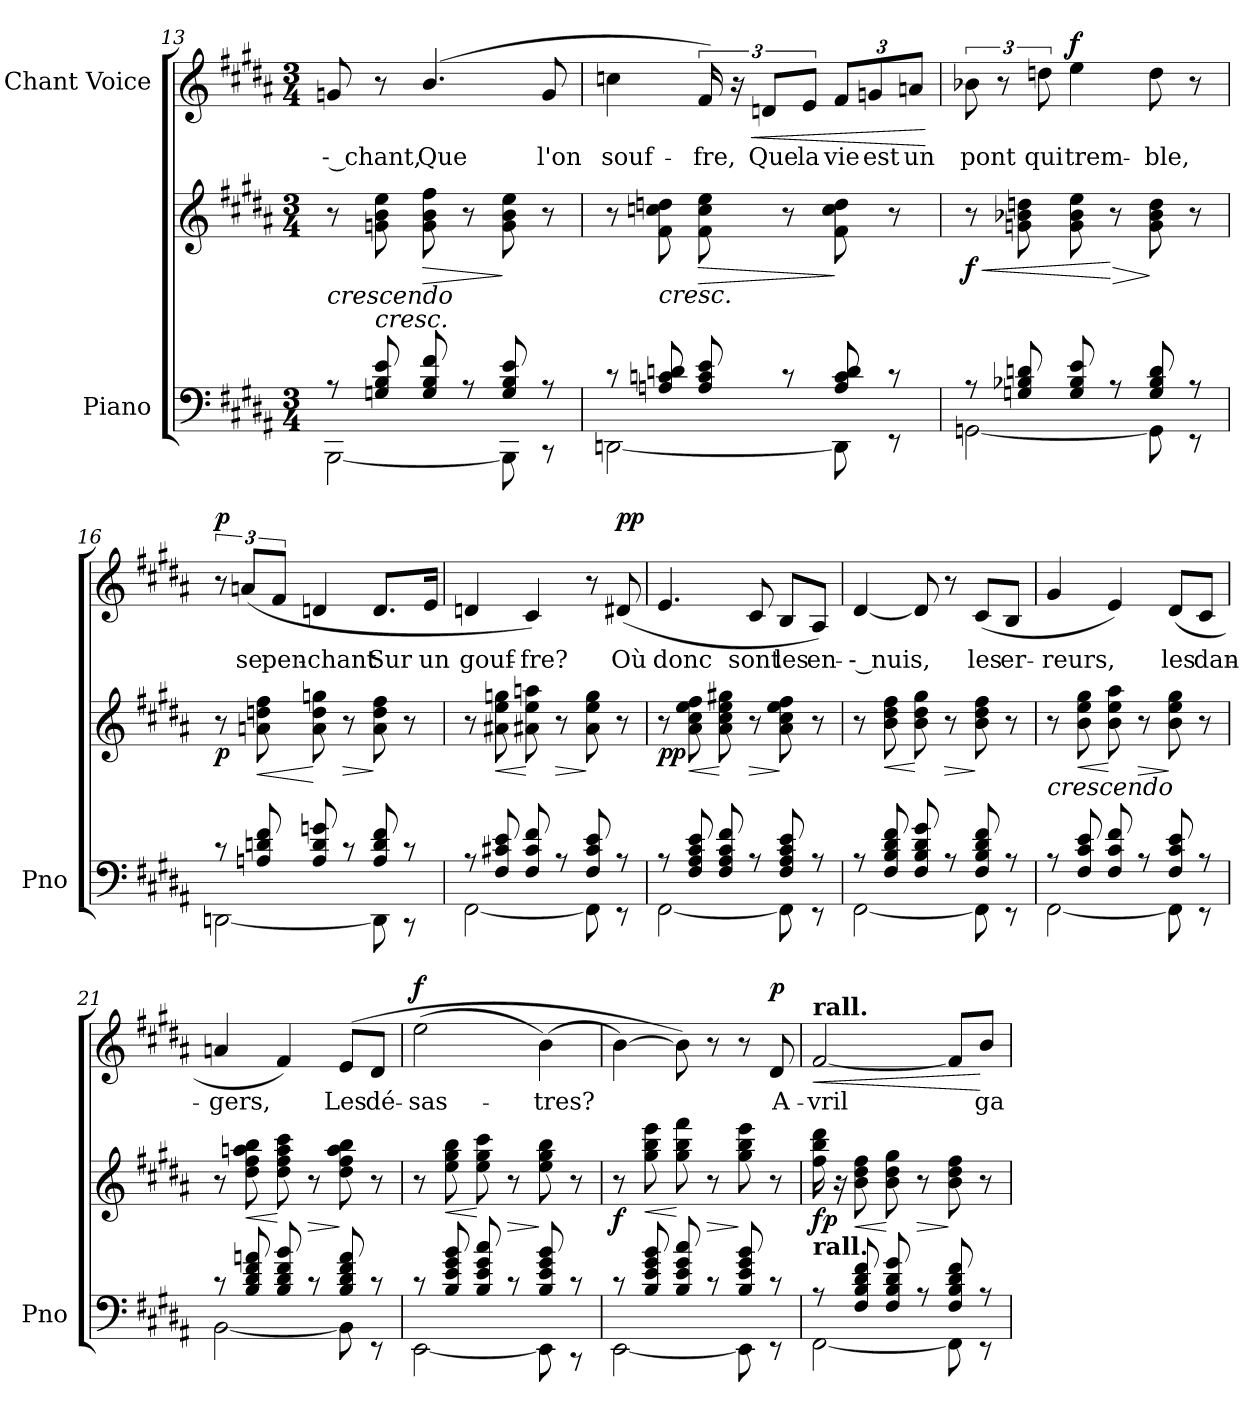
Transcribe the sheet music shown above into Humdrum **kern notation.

**kern	**kern	**dynam	**kern	**text	**dynam
*part2	*part2	*part2	*part1	*part1	*part1
*staff3	*staff2	*staff2/3	*staff1	*staff1	*staff1
*I"Piano	*	*	*I"Chant Voice	*	*
*I'Pno	*	*	*	*	*
*clefF4	*clefG2	*	*clefG2	*	*
*k[f#c#g#d#a#]	*k[f#c#g#d#a#]	*	*k[f#c#g#d#a#]	*	*
*M3/4	*M3/4	*	*M3/4	*	*
=13	=13	=13	=13	=13	=13
*^	*	*	*	*	*
!	!	!LO:TX:b:i:t=crescendo	!	!	!	!
8r	[2BBB\	8r	.	8gn/	-- chant,	.
!	!	!	!LO:HP:b	!	!	!LO:DY:a
!	!	!	!	!	!	!LO:DY:n=1:a
8Gn/ 8B/ 8e/	.	8gn\ 8b\ 8ee\	<	8r	.	other-dynamics f
!	!	!	!LO:HP:b	!	!	!
8G/ 8B/ 8f#/	.	8g\ 8b\ 8ff#\	>	(>4.b/	Que	.
8r	.	8r	[	.	.	.
8G/ 8B/ 8e/	8BBB\]	8g\ 8b\ 8ee\	]	.	.	.
8r	8r	8r	.	8g/	l'on	.
=14	=14	=14	=14	=14	=14	=14
8r	[2DDn\	8r	.	4ccn\	souf-	.
!	!	!	!LO:HP:b	!	!	!
8An/ 8cn/ 8dn/	.	8f#\ 8ccn\ 8ddn\	<	.	.	.
!	!	!	!LO:HP:b	!	!	!
8A/ 8c/ 8e/	.	8f#\ 8cc\ 8ee\	>	24f#/)	-fre,	.
.	.	.	.	24r	.	.
!	!	!	!	!	!	!LO:HP:b
.	.	.	.	12dn/L	Que	<
8r	.	8r	[	.	.	.
.	.	.	.	12e/J	la	.
8A/ 8c/ 8d/	8DD\]	8f#\ 8cc\ 8dd\	]	12f#/L	vie	.
.	.	.	.	12gn/	est	.
8r	8r	8r	.	.	.	.
.	.	.	.	12an/J	un	.
*v	*v	*	*	*	*	*
.	.	.	.	.	[
=15	=15	=15	=15	=15	=15
*^	*	*	*	*	*
!	!	!	!LO:HP:b	!	!	!
!	!	!	!LO:DY:n=1:b	!	!	!
8r	[2GGn\	8r	< f	12b-X\	pont	.
.	.	.	.	12r	.	.
8Gn/ 8B-X/ 8dn/	.	8gn\ 8b-X\ 8ddn\	.	.	.	.
.	.	.	.	12ddn\	qui	.
!	!	!	!	!	!	!LO:DY:a
8G/ 8B-/ 8e/	.	8g\ 8b-\ 8ee\	.	4ee\	trem-	f
!	!	!	!LO:HP:n=1:b	!	!	!
8r	.	8r	[ >	.	.	.
8G/ 8B-/ 8d/	8GG\]	8g\ 8b-\ 8dd\	]	8dd\	-ble,	.
8r	8r	8r	.	8r	.	.
=16	=16	=16	=16	=16	=16	=16
!	!	!	!LO:DY:b	!	!	!LO:DY:a
8r	[2DDn\	8r	p	12r	.	p
.	.	.	.	(12an/L	se	.
!	!	!	!LO:HP:b	!	!	!
8An/ 8dn/ 8f#/	.	8an\ 8ddn\ 8ff#\	<	.	.	.
.	.	.	.	12f#/J	pen-	.
8A/ 8d/ 8gn/	.	8a\ 8dd\ 8ggn\	[	4dn/	-chant	.
!	!	!	!LO:HP:b	!	!	!
8r	.	8r	>	.	.	.
8A/ 8d/ 8f#/	8DD\]	8a\ 8dd\ 8ff#\	]	8.d/L	Sur	.
8r	8r	8r	.	.	.	.
.	.	.	.	16e/Jk	un	.
=17	=17	=17	=17	=17	=17	=17
8r	[2FF#\	8r	.	4dn/	gouf-	.
!	!	!	!LO:HP:b	!	!	!
8F#/ 8c#X/ 8e/	.	8a#X\ 8ee\ 8ggn\	<	.	.	.
8F#/ 8c#/ 8f#/	.	8a#X\ 8ee\ 8aan\	[	4c#/)	-fre?	.
!	!	!	!LO:HP:b	!	!	!
8r	.	8r	>	.	.	.
8F#/ 8c#/ 8e/	8FF#\]	8a#\ 8ee\ 8gg\	]	8r	.	.
!	!	!	!	!	!	!LO:DY:a
8r	8r	8r	.	(>8d#X/	Où	pp
=18	=18	=18	=18	=18	=18	=18
!	!	!	!LO:DY:b	!	!	!
8r	[2FF#\	8r	pp	4.e/	donc	.
!	!	!	!LO:HP:b	!	!	!
8F#/ 8A#/ 8c#/ 8e/	.	8a#\ 8cc#\ 8ee\ 8ff#\	<	.	.	.
8F#/ 8A#/ 8c#/ 8f#/	.	8a#\ 8cc#\ 8ee\ 8gg#X\	[	.	.	.
!	!	!	!LO:HP:b	!	!	!
8r	.	8r	>	8c#/	sont	.
8F#/ 8A#/ 8c#/ 8e/	8FF#\]	8a#\ 8cc#\ 8ee\ 8ff#\	]	8B/L	les	.
8r	8r	8r	.	8A#/J)	en-	.
=19	=19	=19	=19	=19	=19	=19
8r	[2FF#\	8r	.	[4d#/	-- nuis,	.
!	!	!	!LO:HP:b	!	!	!
8F#/ 8B/ 8d#/ 8f#/	.	8b\ 8dd#\ 8ff#\	<	.	.	.
8F#/ 8B/ 8d#/ 8g#/	.	8b\ 8dd#\ 8gg#\	[	8d#/]	.	.
!	!	!	!LO:HP:b	!	!	!
8r	.	8r	>	8r	.	.
!	!	!	!	!	!	!LO:DY:a
!	!	!	!	!	!	!LO:DY:n=1:a
8F#/ 8B/ 8d#/ 8f#/	8FF#\]	8b\ 8dd#\ 8ff#\	]	(>8c#/L	les	other-dynamics f
8r	8r	8r	.	8B/J	er-	.
=20	=20	=20	=20	=20	=20	=20
!	!	!LO:TX:b:i:t=crescendo	!	!	!	!
8r	[2FF#\	8r	.	4g#/	-reurs,	.
!	!	!	!LO:HP:b	!	!	!
8F#/ 8c#/ 8e/	.	8b\ 8ee\ 8gg#\	<	.	.	.
8F#/ 8c#/ 8f#/	.	8b\ 8ee\ 8aa#\	[	4e/)	.	.
!	!	!	!LO:HP:b	!	!	!
8r	.	8r	>	.	.	.
!	!	!	!	!	!	!LO:DY:a
!	!	!	!	!	!	!LO:DY:n=1:a
8F#/ 8c#/ 8e/	8FF#\]	8b\ 8ee\ 8gg#\	]	(>8d#/L	les	other-dynamics f
8r	8r	8r	.	8c#/J	dan-	.
=21	=21	=21	=21	=21	=21	=21
8r	[2BB\	8r	.	4an/	-gers,	.
!	!	!	!LO:HP:b	!	!	!
8B/ 8d#/ 8f#/ 8an/	.	8dd#\ 8ff#\ 8aan\ 8bb\	<	.	.	.
8B/ 8d#/ 8f#/ 8b/	.	8dd#\ 8ff#\ 8aa\ 8ccc#\	[	4f#/)	.	.
!	!	!	!LO:HP:b	!	!	!
8r	.	8r	>	.	.	.
8B/ 8d#/ 8f#/ 8a/	8BB\]	8dd#\ 8ff#\ 8aa\ 8bb\	]	(8e/L	Les	.
8r	8r	8r	.	8d#/J	dé-	.
=22	=22	=22	=22	=22	=22	=22
!	!	!	!	!	!	!LO:DY:a
8r	[2EE\	8r	.	(2ee\	-sas-	f
!	!	!	!LO:HP:b	!	!	!
8B/ 8e/ 8g#/ 8b/	.	8ee\ 8gg#\ 8bb\	<	.	.	.
8B/ 8e/ 8g#/ 8cc#/	.	8ee\ 8gg#\ 8ccc#\	[	.	.	.
!	!	!	!LO:HP:b	!	!	!
8r	.	8r	>	.	.	.
8B/ 8e/ 8g#/ 8b/	8EE\]	8ee\ 8gg#\ 8bb\	]	(4b\)	-tres?	.
8r	8r	8r	.	.	.	.
=23	=23	=23	=23	=23	=23	=23
!	!	!	!LO:DY:b	!	!	!
8r	[2EE\	8r	f	[4b\)	.	.
!	!	!	!LO:HP:b	!	!	!
8B/ 8e/ 8g#/ 8b/	.	8gg#\ 8bb\ 8eee\	<	.	.	.
8B/ 8e/ 8g#/ 8cc#/	.	8gg#\ 8bb\ 8fff#\	[	8b\])	.	.
!	!	!	!LO:HP:b	!	!	!
8r	.	8r	>	8r	.	.
8B/ 8e/ 8g#/ 8b/	8EE\]	8gg#\ 8bb\ 8eee\	]	8r	.	.
!	!	!	!	!	!	!LO:DY:a
8r	8r	8r	.	8d#/	A-	p
=24	=24	=24	=24	=24	=24	=24
!	!	!	!	!LO:TX:a:B:t=rall.	!	!
!	!	!LO:TX:b:B:t=rall.	!	!	!	!
!	!	!	!LO:DY:b	!	!	!LO:HP:b
8r	[2FF#\	16ff#\ 16bb\ 16ddd#\	fp	[2f#/	-vril	<
.	.	16r	.	.	.	.
!	!	!	!LO:HP:b	!	!	!
8F#/ 8B/ 8d#/ 8f#/	.	8b\ 8dd#\ 8ff#\	<	.	.	.
8F#/ 8B/ 8d#/ 8g#/	.	8b\ 8dd#\ 8gg#\	[	.	.	.
!	!	!	!LO:HP:b	!	!	!
8r	.	8r	>	.	.	.
8F#/ 8B/ 8d#/ 8f#/	8FF#\]	8b\ 8dd#\ 8ff#\	]	8f#/L]	.	.
8r	8r	8r	.	8b/J	ga-	[
*v	*v	*	*	*	*	*
=	=	=	=	=	=
*-	*-	*-	*-	*-	*-
